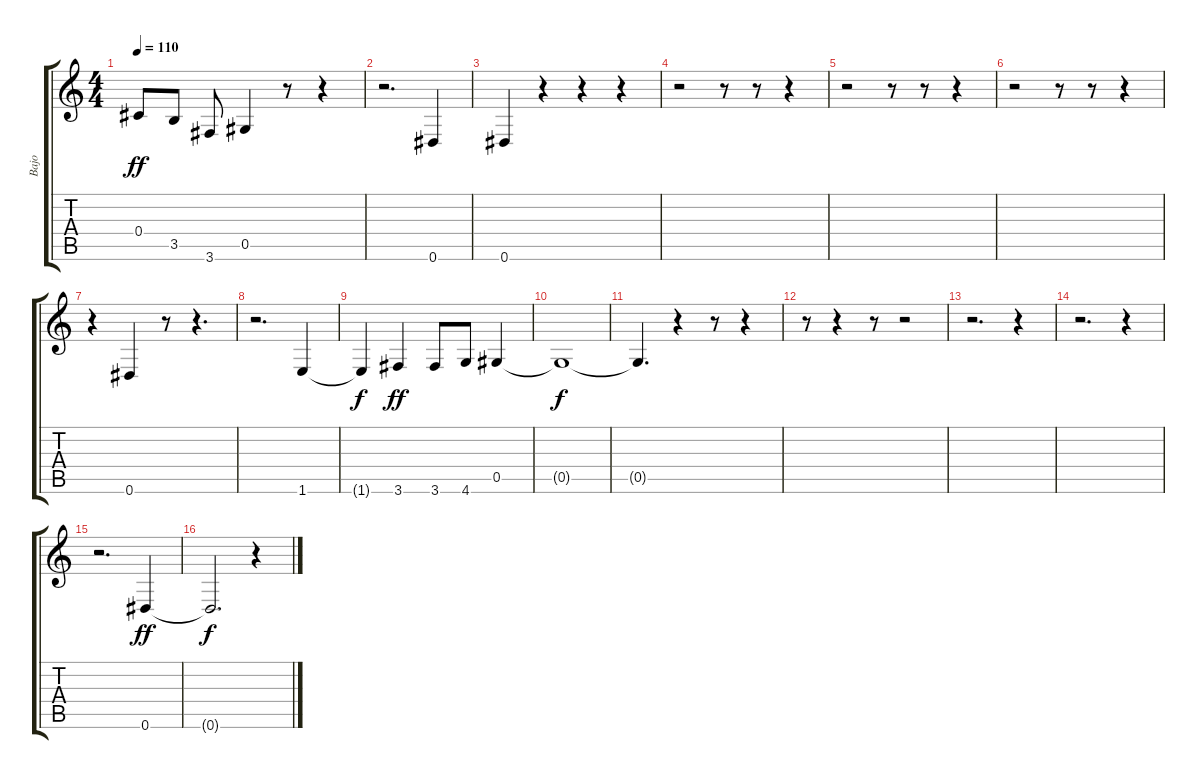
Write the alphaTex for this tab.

\track ("Bajo" "Bajo") {instrument acousticbass}
\staff {score tabs}
\tuning (Eb4 Bb3 Gb3 Db3 Ab2 Eb2) {hide}
\ts (4 4)
\tempo 110
\clef g2
\ks c
0.4.8{dy ff} 3.5.8 3.6.8 0.5.4 r.8 r.4 |
r.2{d} 0.6.4 |
0.6.4 r.4 r.4 r.4 |
r.2 r.8 r.8 r.4 |
r.2 r.8 r.8 r.4 |
r.2 r.8 r.8 r.4 |
r.4 0.6.4 r.8 r.4{d} |
r.2{d} 1.6.4 |
1.6{t}.4{dy f} 3.6.4{dy ff} 3.6.8 4.6.8 0.5.4 |
0.5{t}.1{dy f} |
0.5{t}.4{d} r.4 r.8 r.4 |
r.8 r.4 r.8 r.2 |
r.2{d} r.4 |
r.2{d} r.4 |
r.2{d} 0.6.4{dy ff} |
0.6{t}.2{d dy f} r.4
